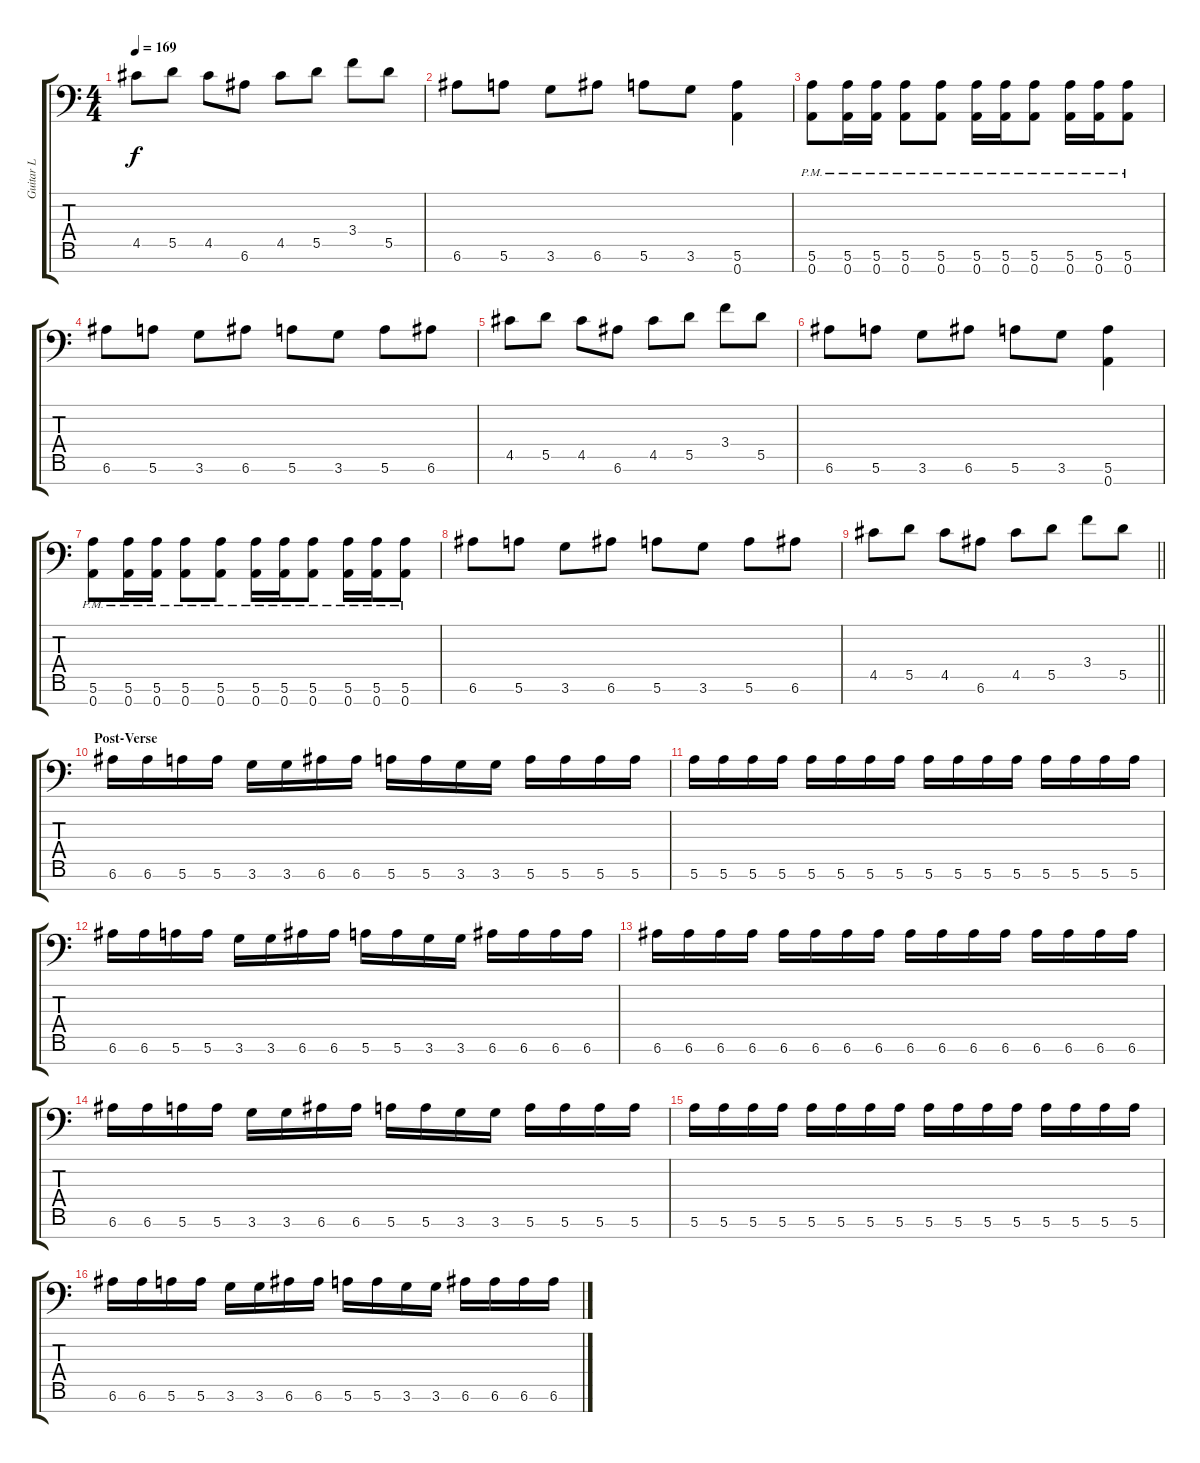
\track ("Guitar L" "Guitar L") {instrument distortionguitar}
\staff {score tabs}
\tuning (E4 B3 G3 D3 A2 E2 A1) {hide}
\ts (4 4)
\tempo 169
\clef f4
\ks c
4.5.8{dy f} 5.5.8 4.5.8 6.6.8 4.5.8 5.5.8 3.4.8 5.5.8 |
6.6.8 5.6.8 3.6.8 6.6.8 5.6.8 3.6.8 (5.6 0.7).4 |
(5.6{pm} 0.7{pm}).8 (5.6{pm} 0.7{pm}).16 (5.6{pm} 0.7{pm}).16 (5.6{pm} 0.7{pm}).8 (5.6{pm} 0.7{pm}).8 (5.6{pm} 0.7{pm}).16 (5.6{pm} 0.7{pm}).16 (5.6{pm} 0.7{pm}).8 (5.6{pm} 0.7{pm}).16 (5.6{pm} 0.7{pm}).16 (5.6{pm} 0.7{pm}).8 |
6.6.8 5.6.8 3.6.8 6.6.8 5.6.8 3.6.8 5.6.8 6.6.8 |
4.5.8 5.5.8 4.5.8 6.6.8 4.5.8 5.5.8 3.4.8 5.5.8 |
6.6.8 5.6.8 3.6.8 6.6.8 5.6.8 3.6.8 (5.6 0.7).4 |
(5.6{pm} 0.7{pm}).8 (5.6{pm} 0.7{pm}).16 (5.6{pm} 0.7{pm}).16 (5.6{pm} 0.7{pm}).8 (5.6{pm} 0.7{pm}).8 (5.6{pm} 0.7{pm}).16 (5.6{pm} 0.7{pm}).16 (5.6{pm} 0.7{pm}).8 (5.6{pm} 0.7{pm}).16 (5.6{pm} 0.7{pm}).16 (5.6{pm} 0.7{pm}).8 |
6.6.8 5.6.8 3.6.8 6.6.8 5.6.8 3.6.8 5.6.8 6.6.8 |
\barLineRight lightlight
4.5.8 5.5.8 4.5.8 6.6.8 4.5.8 5.5.8 3.4.8 5.5.8 |
\section ("" "Post-Verse")
6.6.16 6.6.16 5.6.16 5.6.16 3.6.16 3.6.16 6.6.16 6.6.16 5.6.16 5.6.16 3.6.16 3.6.16 5.6.16 5.6.16 5.6.16 5.6.16 |
5.6.16 5.6.16 5.6.16 5.6.16 5.6.16 5.6.16 5.6.16 5.6.16 5.6.16 5.6.16 5.6.16 5.6.16 5.6.16 5.6.16 5.6.16 5.6.16 |
6.6.16 6.6.16 5.6.16 5.6.16 3.6.16 3.6.16 6.6.16 6.6.16 5.6.16 5.6.16 3.6.16 3.6.16 6.6.16 6.6.16 6.6.16 6.6.16 |
6.6.16 6.6.16 6.6.16 6.6.16 6.6.16 6.6.16 6.6.16 6.6.16 6.6.16 6.6.16 6.6.16 6.6.16 6.6.16 6.6.16 6.6.16 6.6.16 |
6.6.16 6.6.16 5.6.16 5.6.16 3.6.16 3.6.16 6.6.16 6.6.16 5.6.16 5.6.16 3.6.16 3.6.16 5.6.16 5.6.16 5.6.16 5.6.16 |
5.6.16 5.6.16 5.6.16 5.6.16 5.6.16 5.6.16 5.6.16 5.6.16 5.6.16 5.6.16 5.6.16 5.6.16 5.6.16 5.6.16 5.6.16 5.6.16 |
6.6.16 6.6.16 5.6.16 5.6.16 3.6.16 3.6.16 6.6.16 6.6.16 5.6.16 5.6.16 3.6.16 3.6.16 6.6.16 6.6.16 6.6.16 6.6.16
